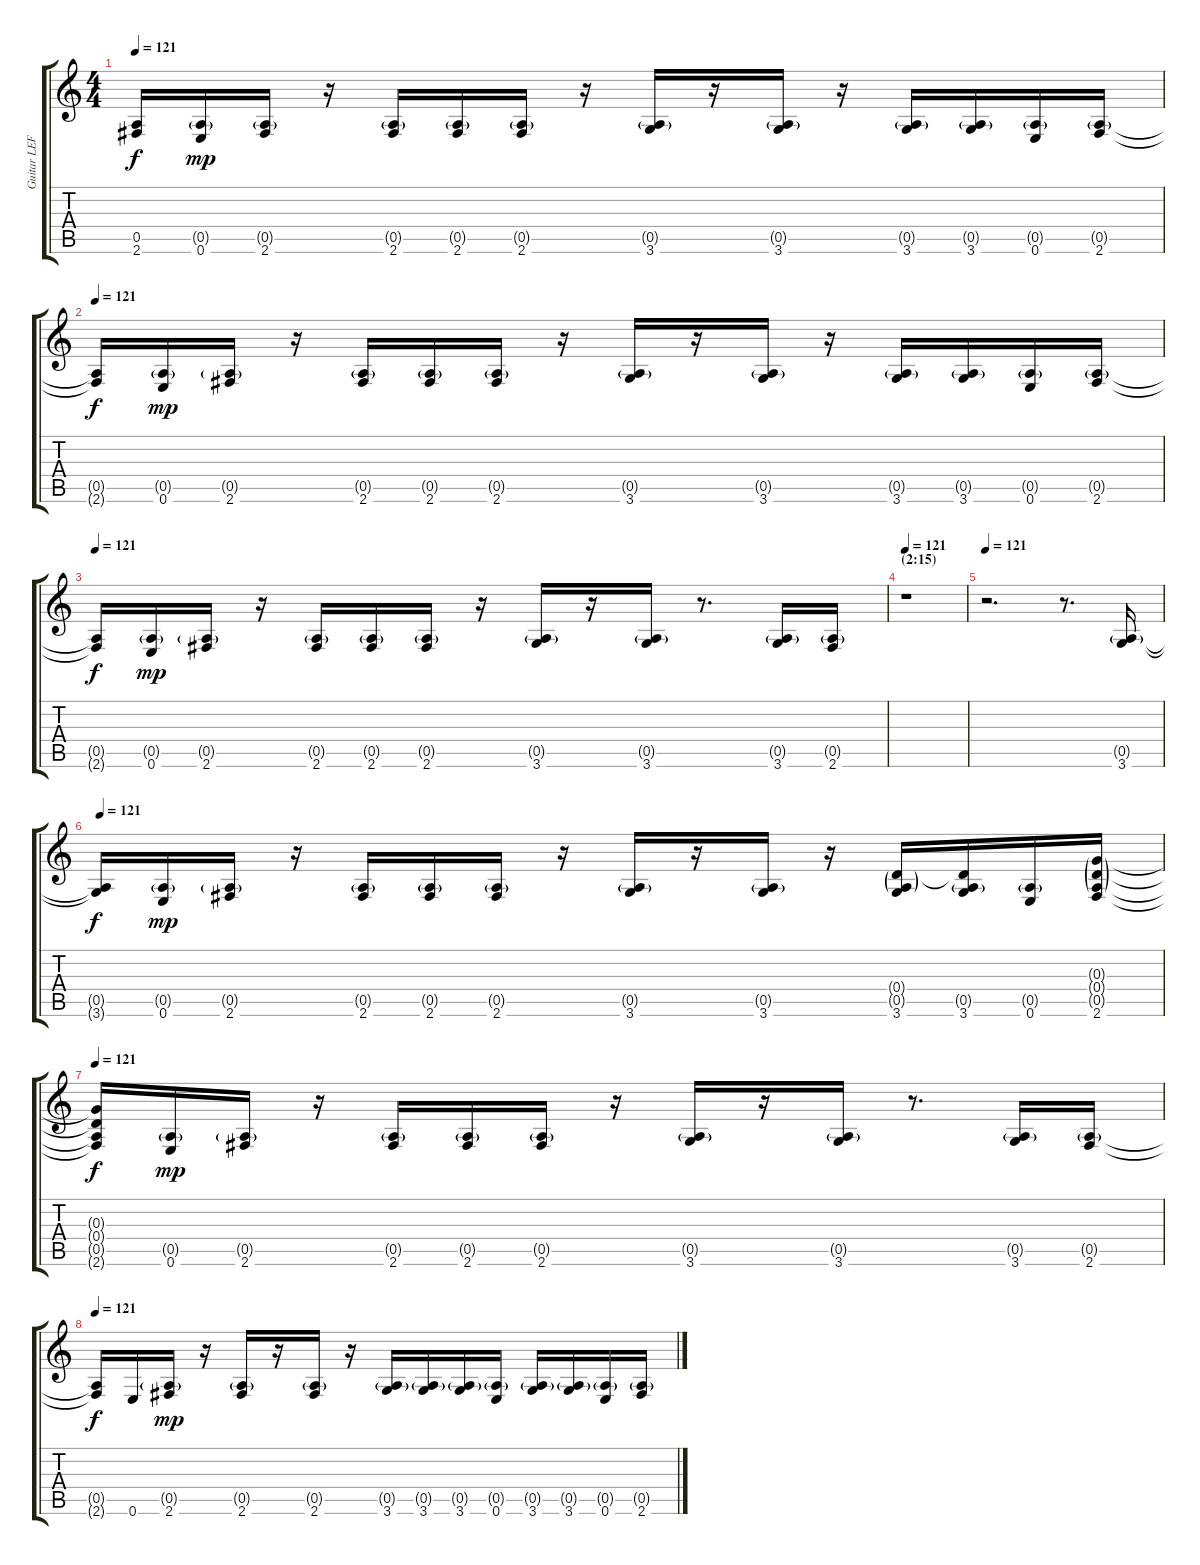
\track ("Guitar LEFT" "Guitar LEF") {instrument distortionguitar}
\staff {score tabs}
\tuning (E4 B3 G3 D3 A2 E2) {hide}
\ts (4 4)
\tempo 121
\clef g2
\ks c
(0.5{t} 2.6{t}).16{dy f} (0.5{g} 0.6).16{dy mp} (0.5{g} 2.6).16 r.16 (0.5{g} 2.6).16 (0.5{g} 2.6).16 (0.5{g} 2.6).16 r.16 (0.5{g} 3.6).16 r.16 (0.5{g} 3.6).16 r.16 (0.5{g} 3.6).16 (0.5{g} 3.6).16 (0.5{g} 0.6).16 (0.5{g} 2.6).16 |
\tempo 121
(0.5{t} 2.6{t}).16{dy f} (0.5{g} 0.6).16{dy mp} (0.5{g} 2.6).16 r.16 (0.5{g} 2.6).16 (0.5{g} 2.6).16 (0.5{g} 2.6).16 r.16 (0.5{g} 3.6).16 r.16 (0.5{g} 3.6).16 r.16 (0.5{g} 3.6).16 (0.5{g} 3.6).16 (0.5{g} 0.6).16 (0.5{g} 2.6).16 |
\tempo 121
(0.5{t} 2.6{t}).16{dy f} (0.5{g} 0.6).16{dy mp} (0.5{g} 2.6).16 r.16 (0.5{g} 2.6).16 (0.5{g} 2.6).16 (0.5{g} 2.6).16 r.16 (0.5{g} 3.6).16 r.16 (0.5{g} 3.6).16 r.8{d} (0.5{g} 3.6).16 (0.5{g} 2.6).16 |
\section ("" "(2:15)")
\tempo 121
r.1 |
\tempo 121
r.2{d} r.8{d} (0.5{g} 3.6).16 |
\tempo 121
(0.5{t} 3.6{t}).16{dy f} (0.5{g} 0.6).16{dy mp} (0.5{g} 2.6).16 r.16 (0.5{g} 2.6).16 (0.5{g} 2.6).16 (0.5{g} 2.6).16 r.16 (0.5{g} 3.6).16 r.16 (0.5{g} 3.6).16 r.16 (0.4{g} 0.5{g} 3.6).16 (0.4{t} 0.5{g} 3.6).16 (0.5{g} 0.6).16 (0.3{g} 0.4{g} 0.5{g} 2.6).16 |
\tempo 121
(0.3{t} 0.4{t} 0.5{t} 2.6{t}).16{dy f} (0.5{g} 0.6).16{dy mp} (0.5{g} 2.6).16 r.16 (0.5{g} 2.6).16 (0.5{g} 2.6).16 (0.5{g} 2.6).16 r.16 (0.5{g} 3.6).16 r.16 (0.5{g} 3.6).16 r.8{d} (0.5{g} 3.6).16 (0.5{g} 2.6).16 |
\tempo 121
(0.5{t} 2.6{t}).16{dy f} 0.6.16 (0.5{g} 2.6).16{dy mp} r.16 (0.5{g} 2.6).16 r.16 (0.5{g} 2.6).16 r.16 (0.5{g} 3.6).16 (0.5{g} 3.6).16 (0.5{g} 3.6).16 (0.5{g} 0.6).16 (0.5{g} 3.6).16 (0.5{g} 3.6).16 (0.5{g} 0.6).16 (0.5{g} 2.6).16
